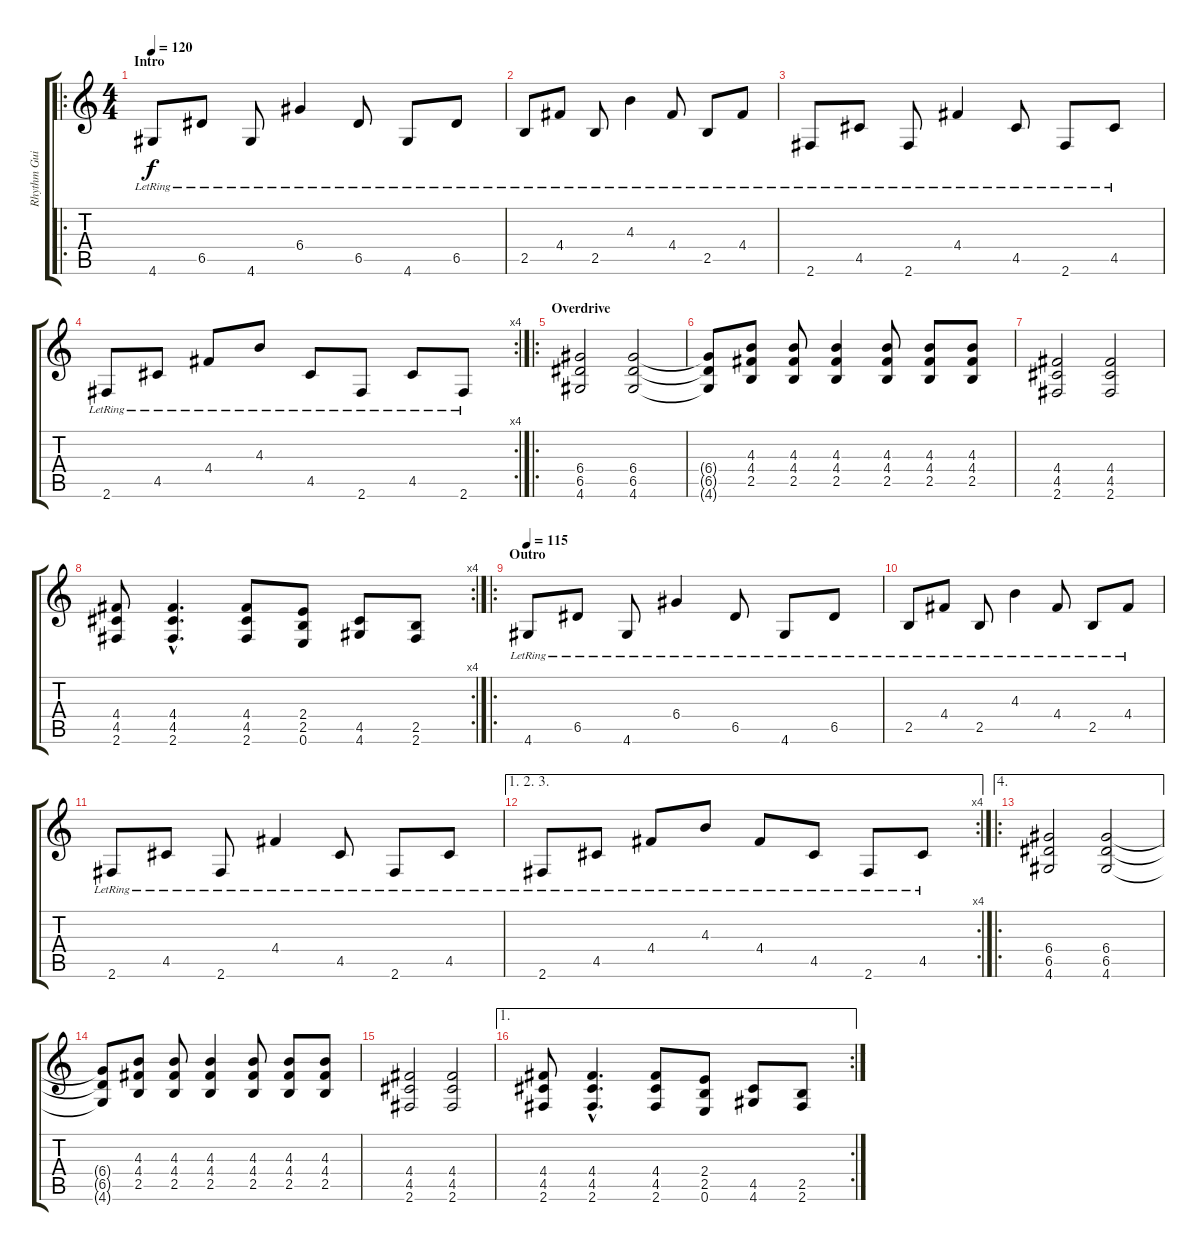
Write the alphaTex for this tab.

\track ("Rhythm Guitar" "Rhythm Gui") {instrument electricguitarjazz}
\staff {score tabs}
\tuning (E4 B3 G3 D3 A2 E2) {hide}
\ro
\ts (4 4)
\section ("" "Intro")
\tempo 120
\clef g2
\ks c
4.6{lr}.8{dy f volume 13 instrument electricguitarjazz} 6.5{lr}.8 4.6{lr}.8 6.4{lr}.4 6.5{lr}.8 4.6{lr}.8 6.5{lr}.8 |
2.5{lr}.8 4.4{lr}.8 2.5{lr}.8 4.3{lr}.4 4.4{lr}.8 2.5{lr}.8 4.4{lr}.8 |
2.6{lr}.8 4.5{lr}.8 2.6{lr}.8 4.4{lr}.4 4.5{lr}.8 2.6{lr}.8 4.5{lr}.8 |
\rc 4
2.6{lr}.8 4.5{lr}.8 4.4{lr}.8 4.3{lr}.8 4.5{lr}.8 2.6{lr}.8 4.5{lr}.8 2.6{lr}.8 |
\ro
\section ("" "Overdrive")
(6.4 6.5 4.6).2{volume 16 instrument overdrivenguitar} (6.4 6.5 4.6).2 |
(6.4{t} 6.5{t} 4.6{t}).8 (4.3 4.4 2.5).8 (4.3 4.4 2.5).8 (4.3 4.4 2.5).4 (4.3 4.4 2.5).8 (4.3 4.4 2.5).8 (4.3 4.4 2.5).8 |
(4.4 4.5 2.6).2 (4.4 4.5 2.6).2 |
\rc 4
(4.4 4.5 2.6).8 (4.4{hac} 4.5{hac} 2.6{hac}).4{d} (4.4 4.5 2.6).8 (2.4 2.5 0.6).8 (4.5 4.6).8 (2.5 2.6).8 |
\ro
\section ("" "Outro")
\tempo 115
4.6{lr}.8{instrument electricguitarjazz} 6.5{lr}.8 4.6{lr}.8 6.4{lr}.4 6.5{lr}.8 4.6{lr}.8 6.5{lr}.8 |
2.5{lr}.8 4.4{lr}.8 2.5{lr}.8 4.3{lr}.4 4.4{lr}.8 2.5{lr}.8 4.4{lr}.8 |
2.6{lr}.8 4.5{lr}.8 2.6{lr}.8 4.4{lr}.4 4.5{lr}.8 2.6{lr}.8 4.5{lr}.8 |
\ae (1 2 3)
\rc 4
2.6{lr}.8 4.5{lr}.8 4.4{lr}.8 4.3{lr}.8 4.4{lr}.8 4.5{lr}.8 2.6{lr}.8 4.5{lr}.8 |
\ae 4
\ro
(6.4 6.5 4.6).2{volume 16 instrument overdrivenguitar} (6.4 6.5 4.6).2 |
(6.4{t} 6.5{t} 4.6{t}).8 (4.3 4.4 2.5).8 (4.3 4.4 2.5).8 (4.3 4.4 2.5).4 (4.3 4.4 2.5).8 (4.3 4.4 2.5).8 (4.3 4.4 2.5).8 |
(4.4 4.5 2.6).2 (4.4 4.5 2.6).2 |
\ae 1
\rc 2
(4.4 4.5 2.6).8 (4.4{hac} 4.5{hac} 2.6{hac}).4{d} (4.4 4.5 2.6).8 (2.4 2.5 0.6).8 (4.5 4.6).8 (2.5 2.6).8
